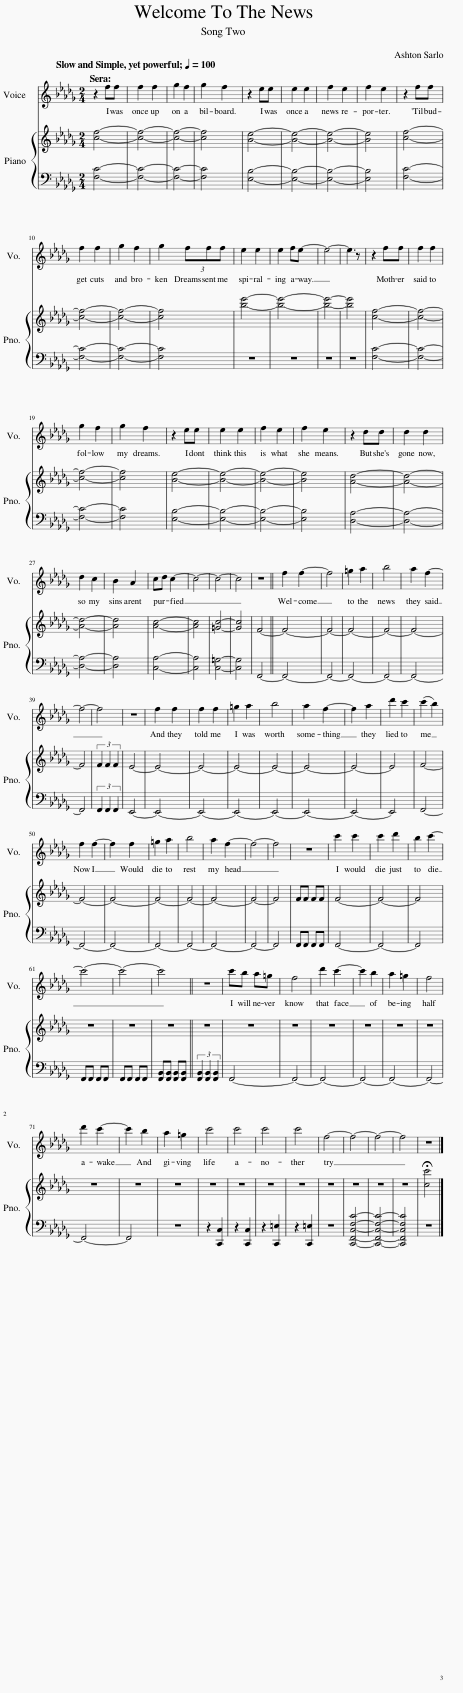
X:1
%%score 1 { 2 | 3 }
L:1/8
Q:1/4=100
M:2/4
I:linebreak $
K:Db
V:1 treble
V:2 treble
V:3 bass
V:1
 z2 ff | f2 f2 | g2 f2 | g2 f2 | z2 ee | %5
 e2 e2 | f2 e2 | f2 e2 | z2 ff |$ f2 f2 | %10
 g2 f2 | g2 (3fff | e2 e2 | e2 fe- | e4- | %15
 e3 z | z2 ff | f2 f2 |$ g2 f2 | g2 f2 | %20
 z2 ee | e2 e2 | f2 e2 | f2 e2 | z2 dd | %25
 d2 d2 |$ d2 c2 | B2 A2 | cd c2- | c4- | %30
 c4- | c4 | z4 || f2 f2- | f4 | %35
 =g2 a2 | b4 | a2 f2- |$ f4- | f4 | %40
 z4 | f2 f2 | f2 f2 | =g2 a2 | b4 | %45
 a2 f2- | f2 a2 | d'2 c'2 | (c'2 b2) |$ f2 f2- | %50
 f2 f2 | =g2 a2 | b4 | a2 f2- | f4- | %55
 f4 | z4 | c'2 c'2 | c'2 d'2 | b2 c'2- |$ %60
 c'4- | c'4- | c'4 || z4 | c'b a=g | %65
 f4 | d'2 c'2- | c'2 b2 | a2 =g2 | f4 |$ %70
 d'2 c'2- | c'2 b2 | a2 =g2 | c'4 | c'4 | %75
 c'4 | c'4 | f4- | f4- | f4- | %80
 f4 | z4 |] %82
V:2
 [cf]4- | [cf]4- | [cf]4- | [cf]4 | [Be]4- | %5
 [Be]4- | [Be]4- | [Be]4 | [cf]4- |$ [cf]4- | %10
 [cf]4- | [cf]4 | [be']4- | [be']4- | [be']4- | %15
 [be']4 | [cf]4- | [cf]4- |$ [cf]4- | [cf]4 | %20
 [Be]4- | [Be]4- | [Be]4- | [Be]4 | [Ad]4- | %25
 [Ad]4- |$ [Ad]4- | [Ad]4 | [Ac]4- | [Ac]4 | %30
 [=Gc]4- | [Gc]4 | F4- || F4- | F4- | %35
 F4- | F4- | F4- |$ F4 | (3F2 F2 F2 | %40
 E4- | E4- | E4- | E4- | E4- | %45
 E4- | E4- | E4 | F4- |$ F4- | %50
 F4- | F4- | F4- | F4- | F4- | %55
 F4 | FF FF | F4- | F4- | F4 |$ %60
 z4 | z4 | z4 || z4 | z4 | %65
 z4 | z4 | z4 | z4 | z4 |$ %70
 z4 | z4 | z4 | z4 | z4 | %75
 z4 | z4 | z4 | z4 | z4 | %80
 z4 | !fermata![cc']4 |] %82
V:3
 [F,C]4- | [F,C]4- | [F,C]4- | [F,C]4 | [E,B,]4- | %5
 [E,B,]4- | [E,B,]4- | [E,B,]4 | [F,C]4- |$ [F,C]4- | %10
 [F,C]4- | [F,C]4 | z4 | z4 | z4 | %15
 z4 | [F,C]4- | [F,C]4- |$ [F,C]4- | [F,C]4 | %20
 [E,B,]4- | [E,B,]4- | [E,B,]4- | [E,B,]4 | [D,A,]4- | %25
 [D,A,]4- |$ [D,A,]4- | [D,A,]4 | [C,A,]4- | [C,A,]4 | %30
 [C,=G,]4- | [C,G,]4 | F,,4- || F,,4- | F,,4- | %35
 F,,4- | F,,4- | F,,4- |$ F,,4 | (3F,,2 F,,2 F,,2 | %40
 E,,4- | E,,4- | E,,4- | E,,4- | E,,4- | %45
 E,,4- | E,,4- | E,,4 | F,,4- |$ F,,4- | %50
 F,,4- | F,,4- | F,,4- | F,,4- | F,,4- | %55
 F,,4 | F,,F,, F,,F,, | F,,4- | F,,4- | F,,4 |$ %60
 F,,F,, F,,F,, | F,,F,, F,,F,, | [F,,B,,][F,,B,,] [F,,B,,][F,,B,,] || (3[F,,B,,]2 [F,,B,,]2 [F,,B,,]2 | F,,4- | %65
 F,,4- | F,,4- | F,,4- | F,,4- | F,,4- |$ %70
 F,,4- | F,,4 | z4 | z2 [C,,C,]2 | z2 [C,,C,]2 | %75
 z2 [C,,=E,]2 | z2 [C,,=E,]2 | z4 | [C,,F,,C,F,C]4- | [C,,F,,C,F,C]4- | %80
 [C,,F,,C,F,C]4 | z4 |] %82
